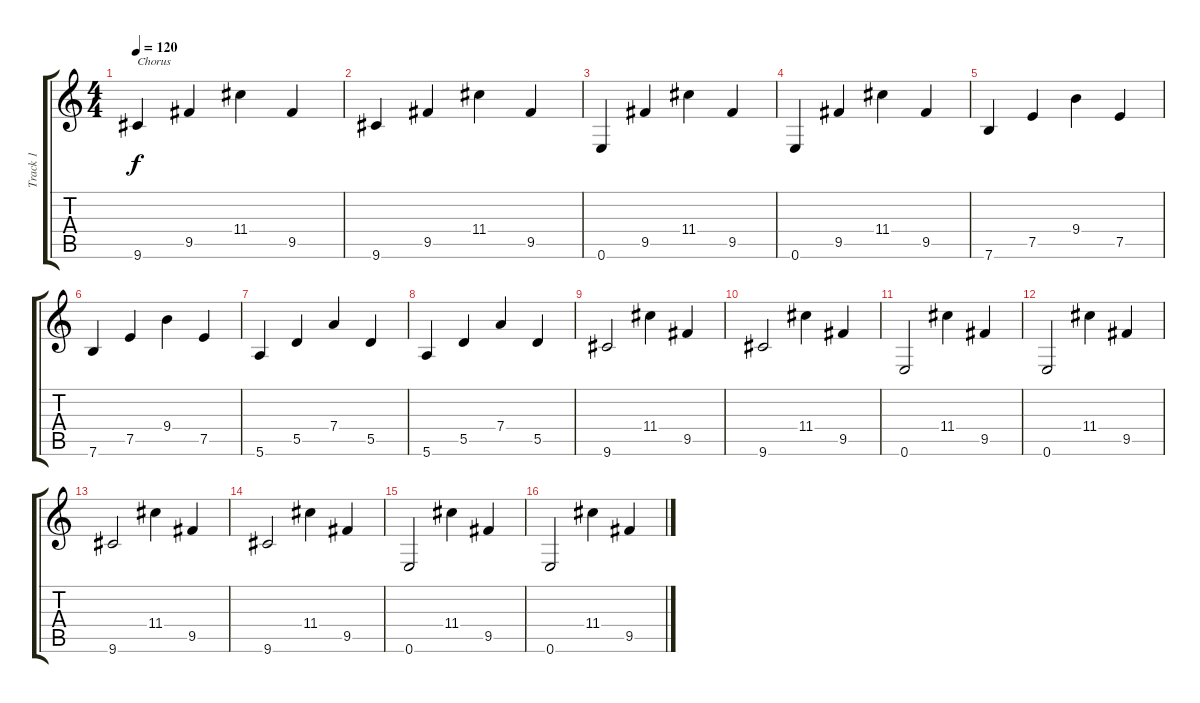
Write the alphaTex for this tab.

\track ("Track 1" "Track 1") {instrument acousticguitarsteel}
\staff {score tabs}
\tuning (E4 B3 G3 D3 A2 E2) {hide}
\ts (4 4)
\tempo 120
\clef g2
\ks c
9.6.4{txt "Chorus" dy f} 9.5.4 11.4.4 9.5.4 |
9.6.4 9.5.4 11.4.4 9.5.4 |
0.6.4 9.5.4 11.4.4 9.5.4 |
0.6.4 9.5.4 11.4.4 9.5.4 |
7.6.4 7.5.4 9.4.4 7.5.4 |
7.6.4 7.5.4 9.4.4 7.5.4 |
5.6.4 5.5.4 7.4.4 5.5.4 |
5.6.4 5.5.4 7.4.4 5.5.4 |
9.6.2 11.4.4 9.5.4 |
9.6.2 11.4.4 9.5.4 |
0.6.2 11.4.4 9.5.4 |
0.6.2 11.4.4 9.5.4 |
9.6.2 11.4.4 9.5.4 |
9.6.2 11.4.4 9.5.4 |
0.6.2 11.4.4 9.5.4 |
0.6.2 11.4.4 9.5.4
